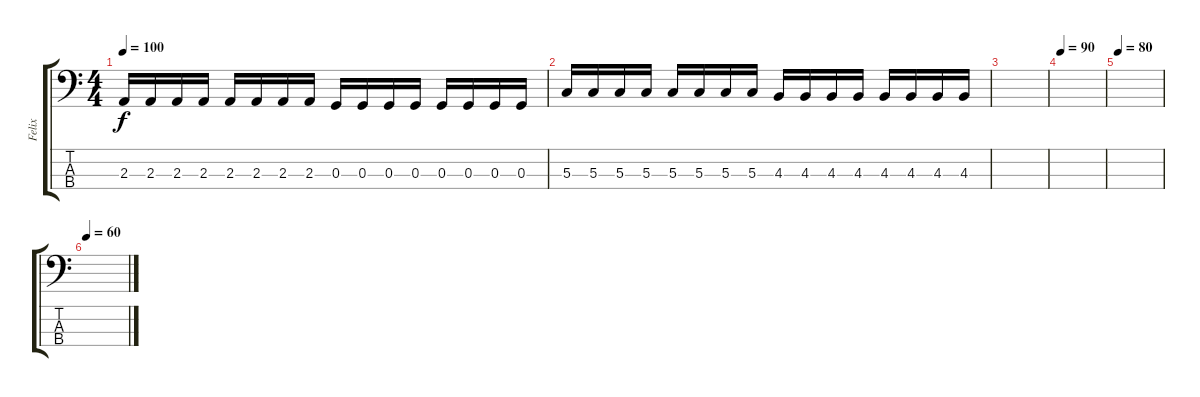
\track ("Felix" "Felix") {instrument electricbassfinger}
\staff {score tabs}
\tuning (F2 C2 G1 D1) {hide}
\ts (4 4)
\tempo 100
\clef f4
\ks c
2.3.16{dy f} 2.3.16 2.3.16 2.3.16 2.3.16 2.3.16 2.3.16 2.3.16 0.3.16 0.3.16 0.3.16 0.3.16 0.3.16 0.3.16 0.3.16 0.3.16 |
5.3.16 5.3.16 5.3.16 5.3.16 5.3.16 5.3.16 5.3.16 5.3.16 4.3.16 4.3.16 4.3.16 4.3.16 4.3.16 4.3.16 4.3.16 4.3.16 |
|
\tempo 90
|
\tempo 80
|
\tempo 60
